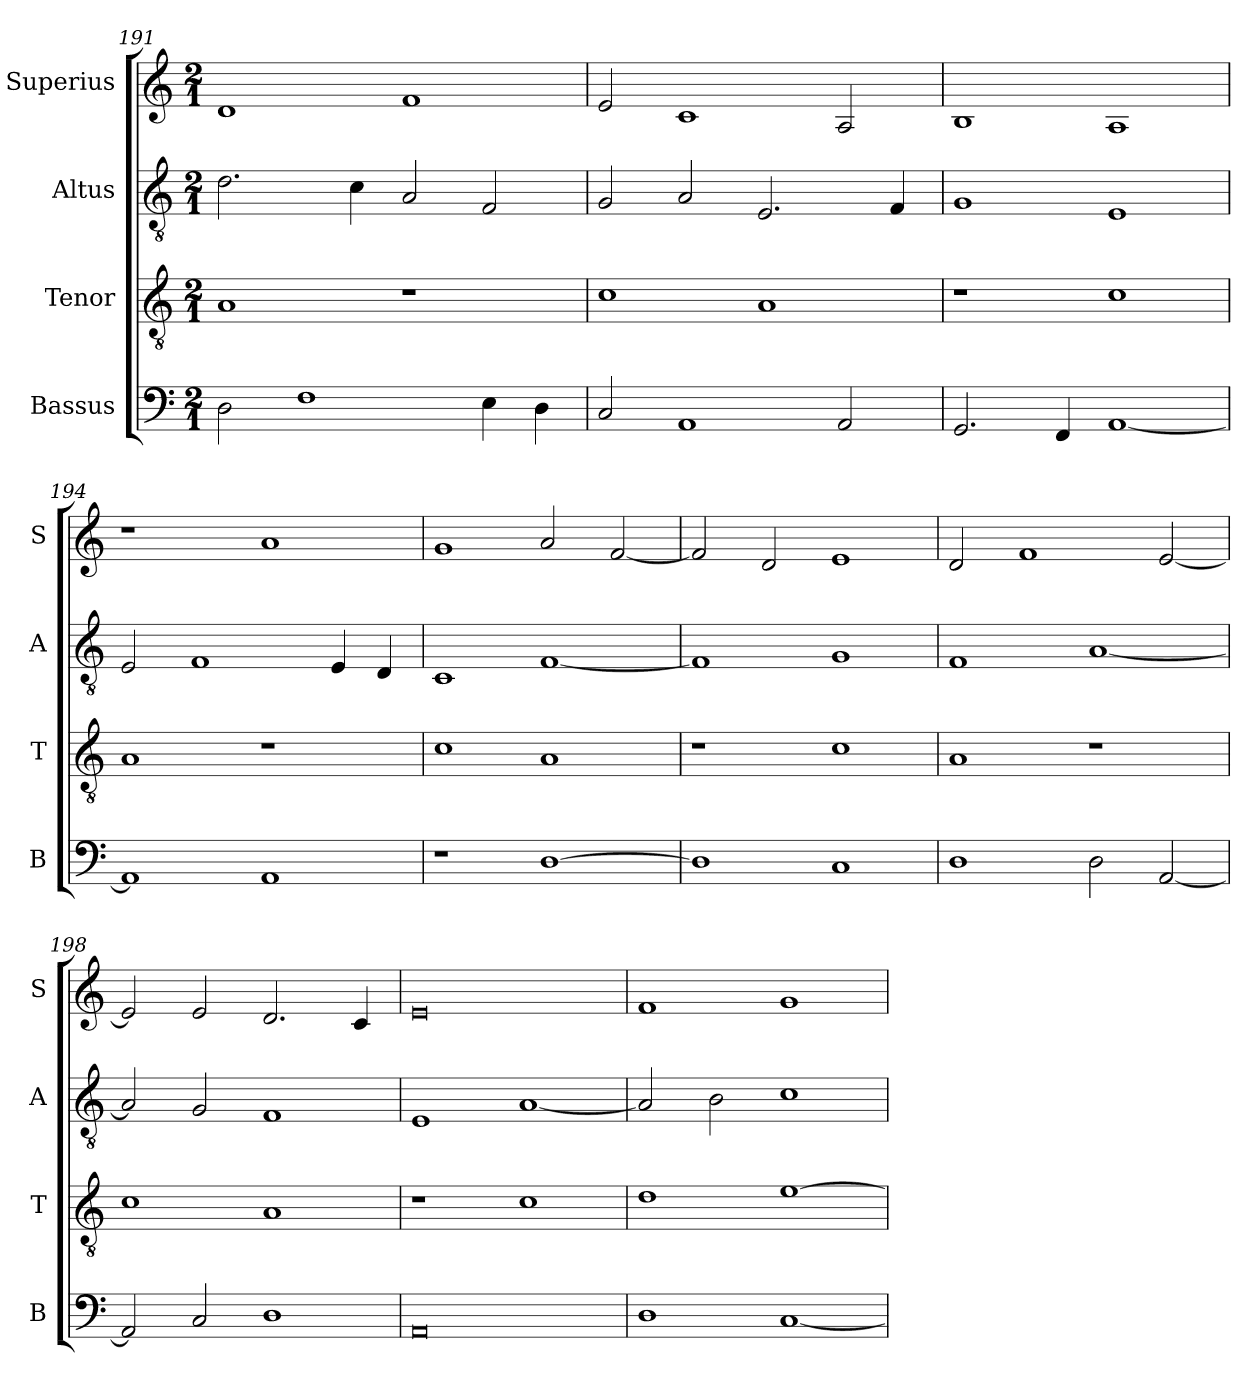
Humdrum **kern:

**kern	**kern	**kern	**kern
*part4	*part3	*part2	*part1
*staff4	*staff3	*staff2	*staff1
*I"Bassus	*I"Tenor	*I"Altus	*I"Superius
*I'B	*I'T	*I'A	*I'S
*clefF4	*clefGv2	*clefGv2	*clefG2
*k[]	*k[]	*k[]	*k[]
*M2/1	*M2/1	*M2/1	*M2/1
=191	=191	=191	=191
2D\	1A	2.d\	1d
1F	.	.	.
.	.	4c\	.
.	1r	2A/	1f
4E\	.	2F/	.
4D\	.	.	.
=192	=192	=192	=192
2C/	1c	2G/	2e/
1AA	.	2A/	1c
.	1A	2.E/	.
2AA/	.	.	2A/
.	.	4F/	.
=193	=193	=193	=193
2.GG/	1r	1G	1B
4FF/	.	.	.
[1AA	1c	1E	1A
=194	=194	=194	=194
1AA]	1A	2E/	1r
.	.	1F	.
1AA	1r	.	1a
.	.	4E/	.
.	.	4D/	.
=195	=195	=195	=195
1r	1c	1C	1g
[1D	1A	[1F	2a/
.	.	.	[2f/
=196	=196	=196	=196
1D]	1r	1F]	2f/]
.	.	.	2d/
1C	1c	1G	1e
=197	=197	=197	=197
1D	1A	1F	2d/
.	.	.	1f
2D\	1r	[1A	.
[2AA/	.	.	[2e/
=198	=198	=198	=198
2AA/]	1c	2A/]	2e/]
2C/	.	2G/	2e/
1D	1A	1F	2.d/
.	.	.	4c/
=199	=199	=199	=199
0AA	1r	1E	0e
.	1c	[1A	.
=200	=200	=200	=200
1D	1d	2A/]	1f
.	.	2B\	.
[1C	[1e	1c	1g
=	=	=	=
*-	*-	*-	*-
